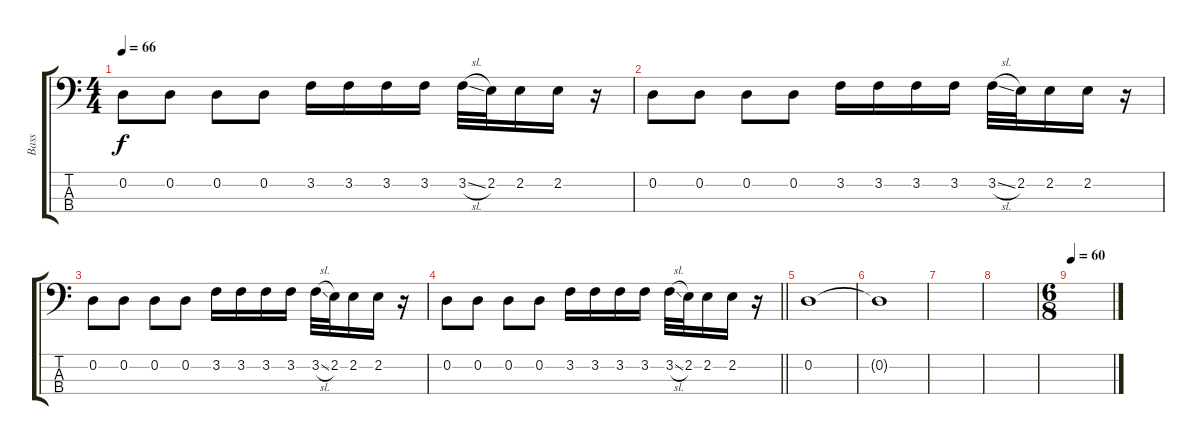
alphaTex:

\track ("Bass" "Bass") {instrument electricbassfinger}
\staff {score tabs}
\tuning (G2 D2 A1 E1) {hide}
\ts (4 4)
\tempo 66
\clef f4
\ks c
0.2.8{dy f} 0.2.8 0.2.8 0.2.8 3.2.16 3.2.16 3.2.16 3.2.16 3.2{sl}.32 2.2.32 2.2.16 2.2.16 r.16 |
0.2.8 0.2.8 0.2.8 0.2.8 3.2.16 3.2.16 3.2.16 3.2.16 3.2{sl}.32 2.2.32 2.2.16 2.2.16 r.16 |
0.2.8 0.2.8 0.2.8 0.2.8 3.2.16 3.2.16 3.2.16 3.2.16 3.2{sl}.32 2.2.32 2.2.16 2.2.16 r.16 |
\barLineRight lightlight
0.2.8 0.2.8 0.2.8 0.2.8 3.2.16 3.2.16 3.2.16 3.2.16 3.2{sl}.32 2.2.32 2.2.16 2.2.16 r.16 |
0.2.1 |
0.2{t}.1 |
|
|
\ts (6 8)
\tempo 60
